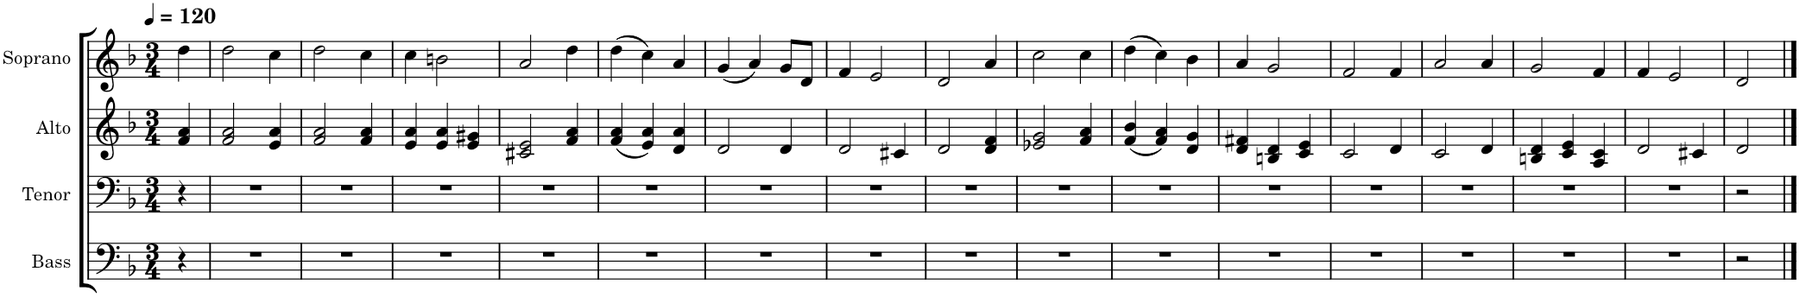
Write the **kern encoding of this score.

**kern	**kern	**kern	**kern
*part4	*part3	*part2	*part1
*staff4	*staff3	*staff2	*staff1
*I"Bass	*I"Tenor	*I"Alto	*I"Soprano
*I'B.	*I'T.	*I'A.	*I'S.
*clefF4	*clefF4	*clefG2	*clefG2
*k[b-]	*k[b-]	*k[b-]	*k[b-]
*M3/4	*M3/4	*M3/4	*M3/4
*MM120	*MM120	*MM120	*MM120
=	=	=	=
4r	4r	4f/ 4a/	4dd\
=1	=1	=1	=1
2.r	2.r	2f/ 2a/	2dd\
.	.	4e/ 4a/	4cc\
=2	=2	=2	=2
2.r	2.r	2f/ 2a/	2dd\
.	.	4f/ 4a/	4cc\
=3	=3	=3	=3
2.r	2.r	4e/ 4a/	4cc\
.	.	4e/ 4a/	2bn\
.	.	4e/ 4g#X/	.
=4	=4	=4	=4
2.r	2.r	2c#X/ 2e/	2a/
.	.	4f/ 4a/	4dd\
=5	=5	=5	=5
2.r	2.r	(4f/ 4a/	(4dd\
.	.	4e/ 4a/)	4cc\)
.	.	4d/ 4a/	4a/
=6	=6	=6	=6
2.r	2.r	2d/	(4g/
.	.	.	4a/)
.	.	4d/	8g/L
.	.	.	8d/J
=7	=7	=7	=7
2.r	2.r	2d/	4f/
.	.	.	2e/
.	.	4c#X/	.
=8	=8	=8	=8
2.r	2.r	2d/	2d/
.	.	4d/ 4f/	4a/
=9	=9	=9	=9
2.r	2.r	2e-X/ 2g/	2cc\
.	.	4f/ 4a/	4cc\
=10	=10	=10	=10
2.r	2.r	(4f/ 4b-/	(4dd\
.	.	4f/ 4a/)	4cc\)
.	.	4d/ 4g/	4b-\
=11	=11	=11	=11
2.r	2.r	4d/ 4f#X/	4a/
.	.	4Bn/ 4d/	2g/
.	.	4c/ 4e/	.
=12	=12	=12	=12
2.r	2.r	2c/	2f/
.	.	4d/	4f/
=13	=13	=13	=13
2.r	2.r	2c/	2a/
.	.	4d/	4a/
=14	=14	=14	=14
2.r	2.r	4Bn/ 4d/	2g/
.	.	4c/ 4e/	.
.	.	4A/ 4c/	4f/
=15	=15	=15	=15
2.r	2.r	2d/	4f/
.	.	.	2e/
.	.	4c#X/	.
=16	=16	=16	=16
2r	2r	2d/	2d/
==	==	==	==
*-	*-	*-	*-
